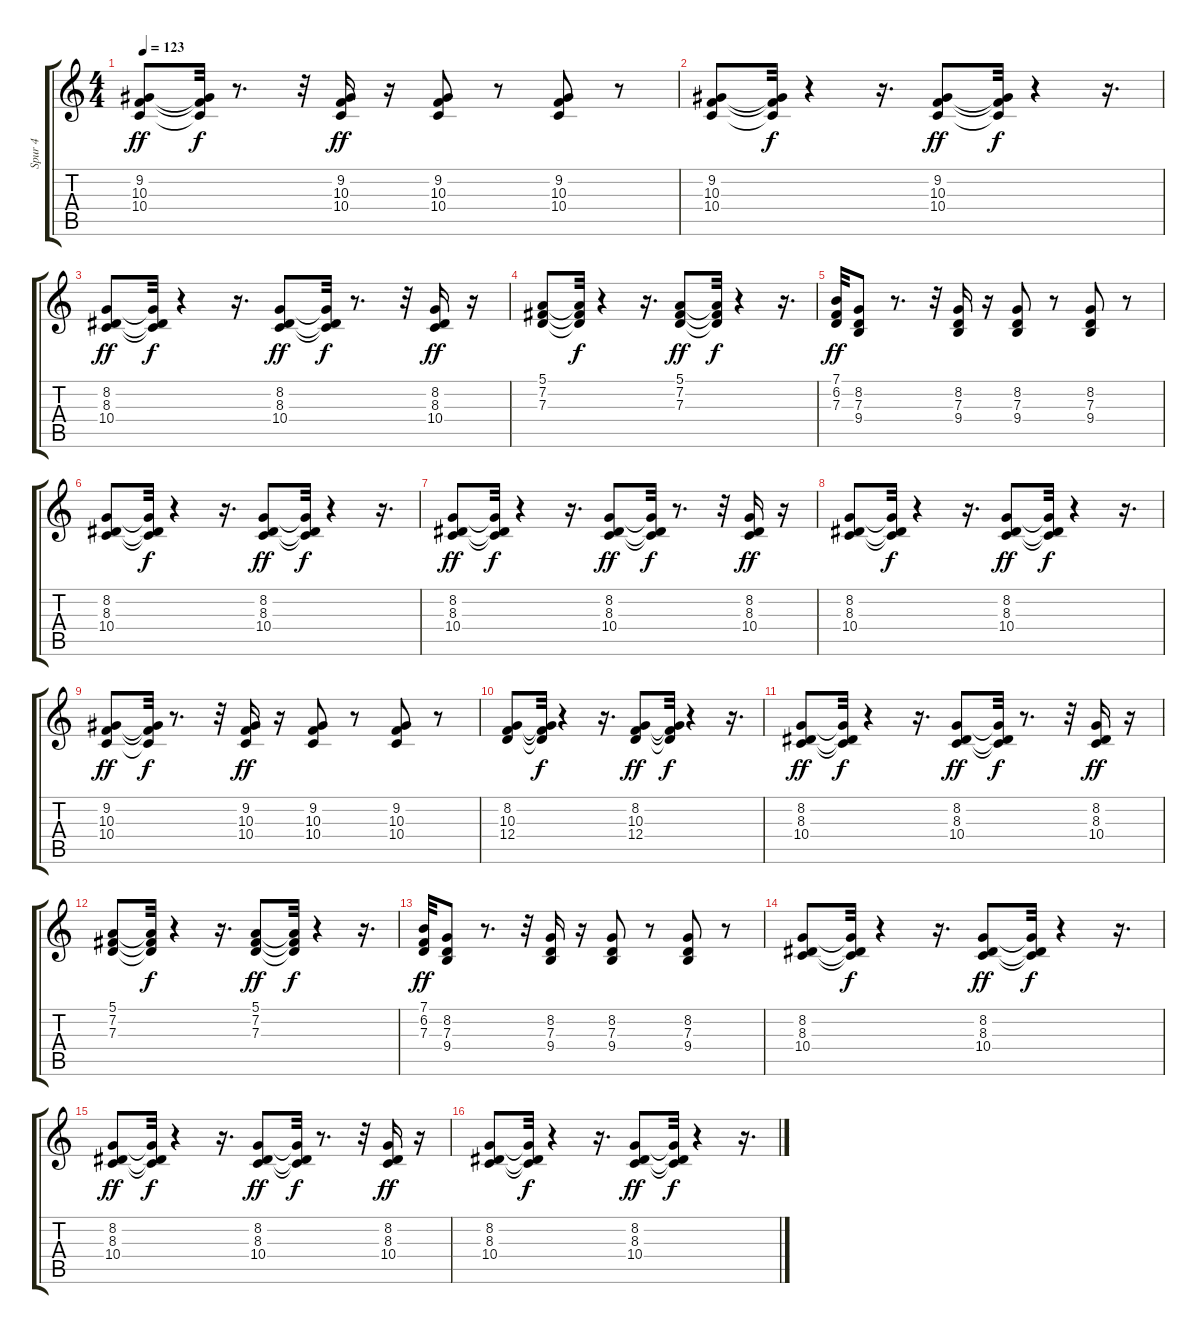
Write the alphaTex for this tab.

\track ("Spur 4" "Spur 4") {instrument frenchhorn}
\staff {score tabs}
\tuning (E4 B3 G3 D3 A2 E2) {hide}
\ts (4 4)
\tempo 123
\clef g2
\ks c
(9.2 10.3 10.4).8{dy ff} (9.2{t} 10.3{t} 10.4{t}).32{dy f} r.8{d} r.32 (9.2 10.3 10.4).16{dy ff} r.16 (9.2 10.3 10.4).8 r.8 (9.2 10.3 10.4).8 r.8 |
(9.2 10.3 10.4).8 (9.2{t} 10.3{t} 10.4{t}).32{dy f} r.4 r.16{d} (9.2 10.3 10.4).8{dy ff} (9.2{t} 10.3{t} 10.4{t}).32{dy f} r.4 r.16{d} |
(8.2 8.3 10.4).8{dy ff} (8.2{t} 8.3{t} 10.4{t}).32{dy f} r.4 r.16{d} (8.2 8.3 10.4).8{dy ff} (8.2{t} 8.3{t} 10.4{t}).32{dy f} r.8{d} r.32 (8.2 8.3 10.4).16{dy ff} r.16 |
(5.1 7.2 7.3).8 (5.1{t} 7.2{t} 7.3{t}).32{dy f} r.4 r.16{d} (5.1 7.2 7.3).8{dy ff} (5.1{t} 7.2{t} 7.3{t}).32{dy f} r.4 r.16{d} |
(7.1 6.2 7.3).32{dy ff} (8.2 7.3 9.4).8 r.8{d} r.32 (8.2 7.3 9.4).16 r.16 (8.2 7.3 9.4).8 r.8 (8.2 7.3 9.4).8 r.8 |
(8.2 8.3 10.4).8 (8.2{t} 8.3{t} 10.4{t}).32{dy f} r.4 r.16{d} (8.2 8.3 10.4).8{dy ff} (8.2{t} 8.3{t} 10.4{t}).32{dy f} r.4 r.16{d} |
(8.2 8.3 10.4).8{dy ff} (8.2{t} 8.3{t} 10.4{t}).32{dy f} r.4 r.16{d} (8.2 8.3 10.4).8{dy ff} (8.2{t} 8.3{t} 10.4{t}).32{dy f} r.8{d} r.32 (8.2 8.3 10.4).16{dy ff} r.16 |
(8.2 8.3 10.4).8 (8.2{t} 8.3{t} 10.4{t}).32{dy f} r.4 r.16{d} (8.2 8.3 10.4).8{dy ff} (8.2{t} 8.3{t} 10.4{t}).32{dy f} r.4 r.16{d} |
(9.2 10.3 10.4).8{dy ff} (9.2{t} 10.3{t} 10.4{t}).32{dy f} r.8{d} r.32 (9.2 10.3 10.4).16{dy ff} r.16 (9.2 10.3 10.4).8 r.8 (9.2 10.3 10.4).8 r.8 |
(8.2 10.3 12.4).8 (8.2{t} 10.3{t} 12.4{t}).32{dy f} r.4 r.16{d} (8.2 10.3 12.4).8{dy ff} (8.2{t} 10.3{t} 12.4{t}).32{dy f} r.4 r.16{d} |
(8.2 8.3 10.4).8{dy ff} (8.2{t} 8.3{t} 10.4{t}).32{dy f} r.4 r.16{d} (8.2 8.3 10.4).8{dy ff} (8.2{t} 8.3{t} 10.4{t}).32{dy f} r.8{d} r.32 (8.2 8.3 10.4).16{dy ff} r.16 |
(5.1 7.2 7.3).8 (5.1{t} 7.2{t} 7.3{t}).32{dy f} r.4 r.16{d} (5.1 7.2 7.3).8{dy ff} (5.1{t} 7.2{t} 7.3{t}).32{dy f} r.4 r.16{d} |
(7.1 6.2 7.3).32{dy ff} (8.2 7.3 9.4).8 r.8{d} r.32 (8.2 7.3 9.4).16 r.16 (8.2 7.3 9.4).8 r.8 (8.2 7.3 9.4).8 r.8 |
(8.2 8.3 10.4).8 (8.2{t} 8.3{t} 10.4{t}).32{dy f} r.4 r.16{d} (8.2 8.3 10.4).8{dy ff} (8.2{t} 8.3{t} 10.4{t}).32{dy f} r.4 r.16{d} |
(8.2 8.3 10.4).8{dy ff} (8.2{t} 8.3{t} 10.4{t}).32{dy f} r.4 r.16{d} (8.2 8.3 10.4).8{dy ff} (8.2{t} 8.3{t} 10.4{t}).32{dy f} r.8{d} r.32 (8.2 8.3 10.4).16{dy ff} r.16 |
(8.2 8.3 10.4).8 (8.2{t} 8.3{t} 10.4{t}).32{dy f} r.4 r.16{d} (8.2 8.3 10.4).8{dy ff} (8.2{t} 8.3{t} 10.4{t}).32{dy f} r.4 r.16{d}
